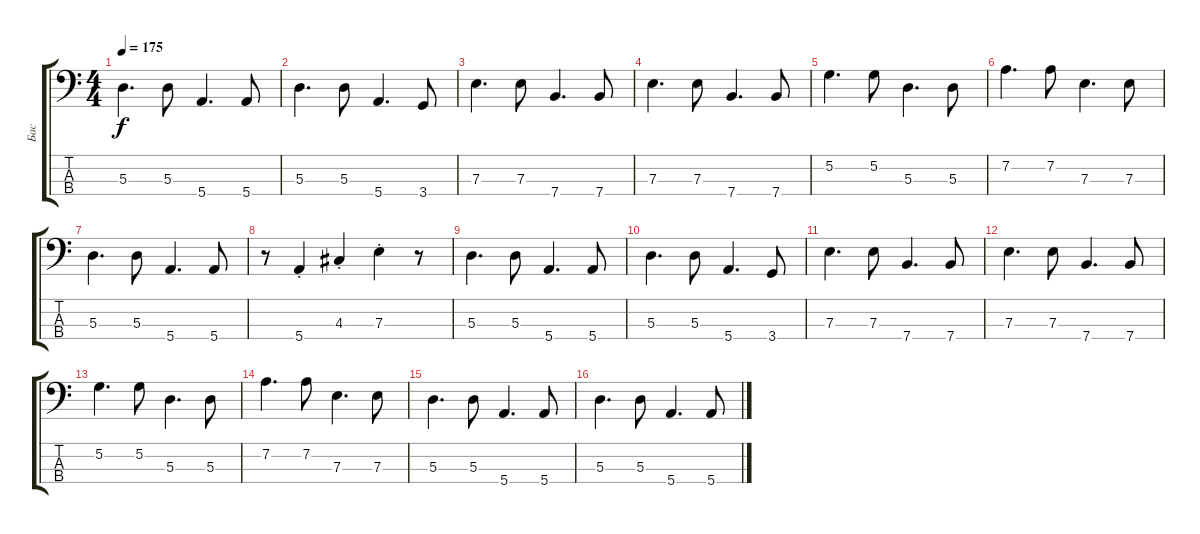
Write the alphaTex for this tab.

\track ("Бас" "Бас") {instrument electricbassfinger}
\staff {score tabs}
\tuning (G2 D2 A1 E1) {hide}
\ts (4 4)
\tempo 175
\clef f4
\ks c
5.3.4{d dy f} 5.3.8 5.4.4{d} 5.4.8 |
5.3.4{d} 5.3.8 5.4.4{d} 3.4.8 |
7.3.4{d} 7.3.8 7.4.4{d} 7.4.8 |
7.3.4{d} 7.3.8 7.4.4{d} 7.4.8 |
5.2.4{d} 5.2.8 5.3.4{d} 5.3.8 |
7.2.4{d} 7.2.8 7.3.4{d} 7.3.8 |
5.3.4{d} 5.3.8 5.4.4{d} 5.4.8 |
r.8 5.4{st}.4 4.3{st}.4 7.3{st}.4 r.8 |
5.3.4{d} 5.3.8 5.4.4{d} 5.4.8 |
5.3.4{d} 5.3.8 5.4.4{d} 3.4.8 |
7.3.4{d} 7.3.8 7.4.4{d} 7.4.8 |
7.3.4{d} 7.3.8 7.4.4{d} 7.4.8 |
5.2.4{d} 5.2.8 5.3.4{d} 5.3.8 |
7.2.4{d} 7.2.8 7.3.4{d} 7.3.8 |
5.3.4{d} 5.3.8 5.4.4{d} 5.4.8 |
5.3.4{d} 5.3.8 5.4.4{d} 5.4.8
